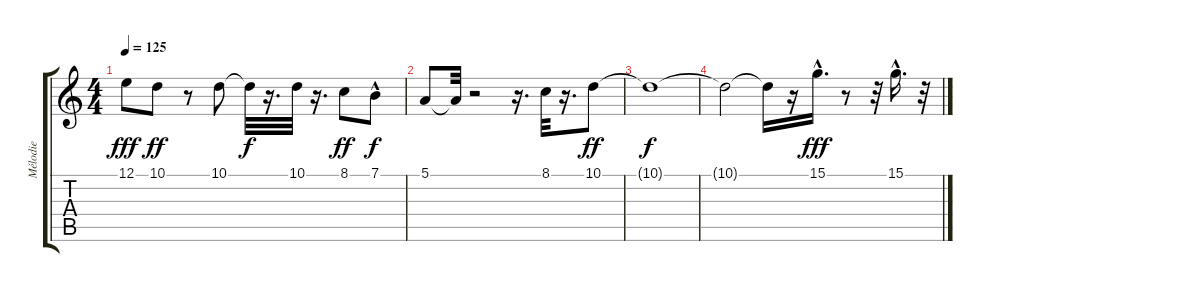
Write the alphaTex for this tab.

\track ("Mélodie" "Mélodie") {instrument tangoaccordion}
\staff {score tabs}
\tuning (E4 B3 G3 D3 A2 E2) {hide}
\ts (4 4)
\tempo 125
\clef g2
\ks c
12.1.8{dy fff} 10.1.8{dy ff} r.8 10.1.8 10.1{t}.32{dy f} r.16{d} 10.1.32 r.16{d} 8.1.8{dy ff} 7.1{hac}.8{dy f} |
5.1.8 5.1{t}.32 r.2 r.16{d} 8.1.32 r.16{d} 10.1.8{dy ff} |
10.1{t}.1{dy f} |
10.1{t}.2 10.1{t}.16 r.16 15.1{hac}.16{d dy fff} r.8 r.32 15.1{hac}.16{d} r.32
